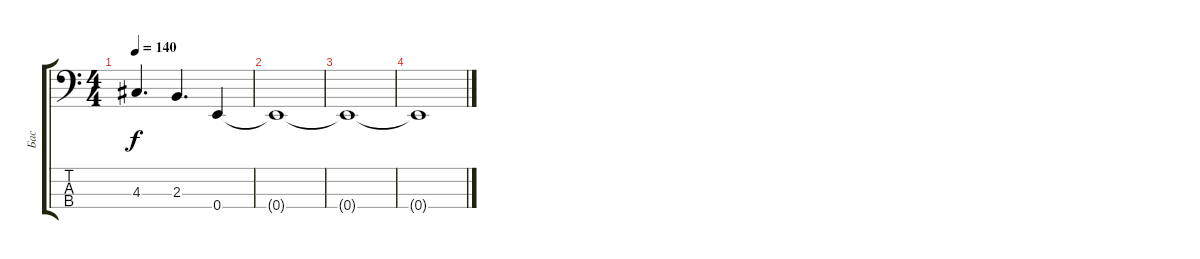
\track ("Бас" "Бас") {instrument electricbassfinger}
\staff {score tabs}
\tuning (G2 D2 A1 E1) {hide}
\ts (4 4)
\tempo 140
\clef f4
\ks c
4.3.4{d dy f} 2.3.4{d} 0.4.4 |
0.4{t}.1 |
0.4{t}.1 |
0.4{t}.1
